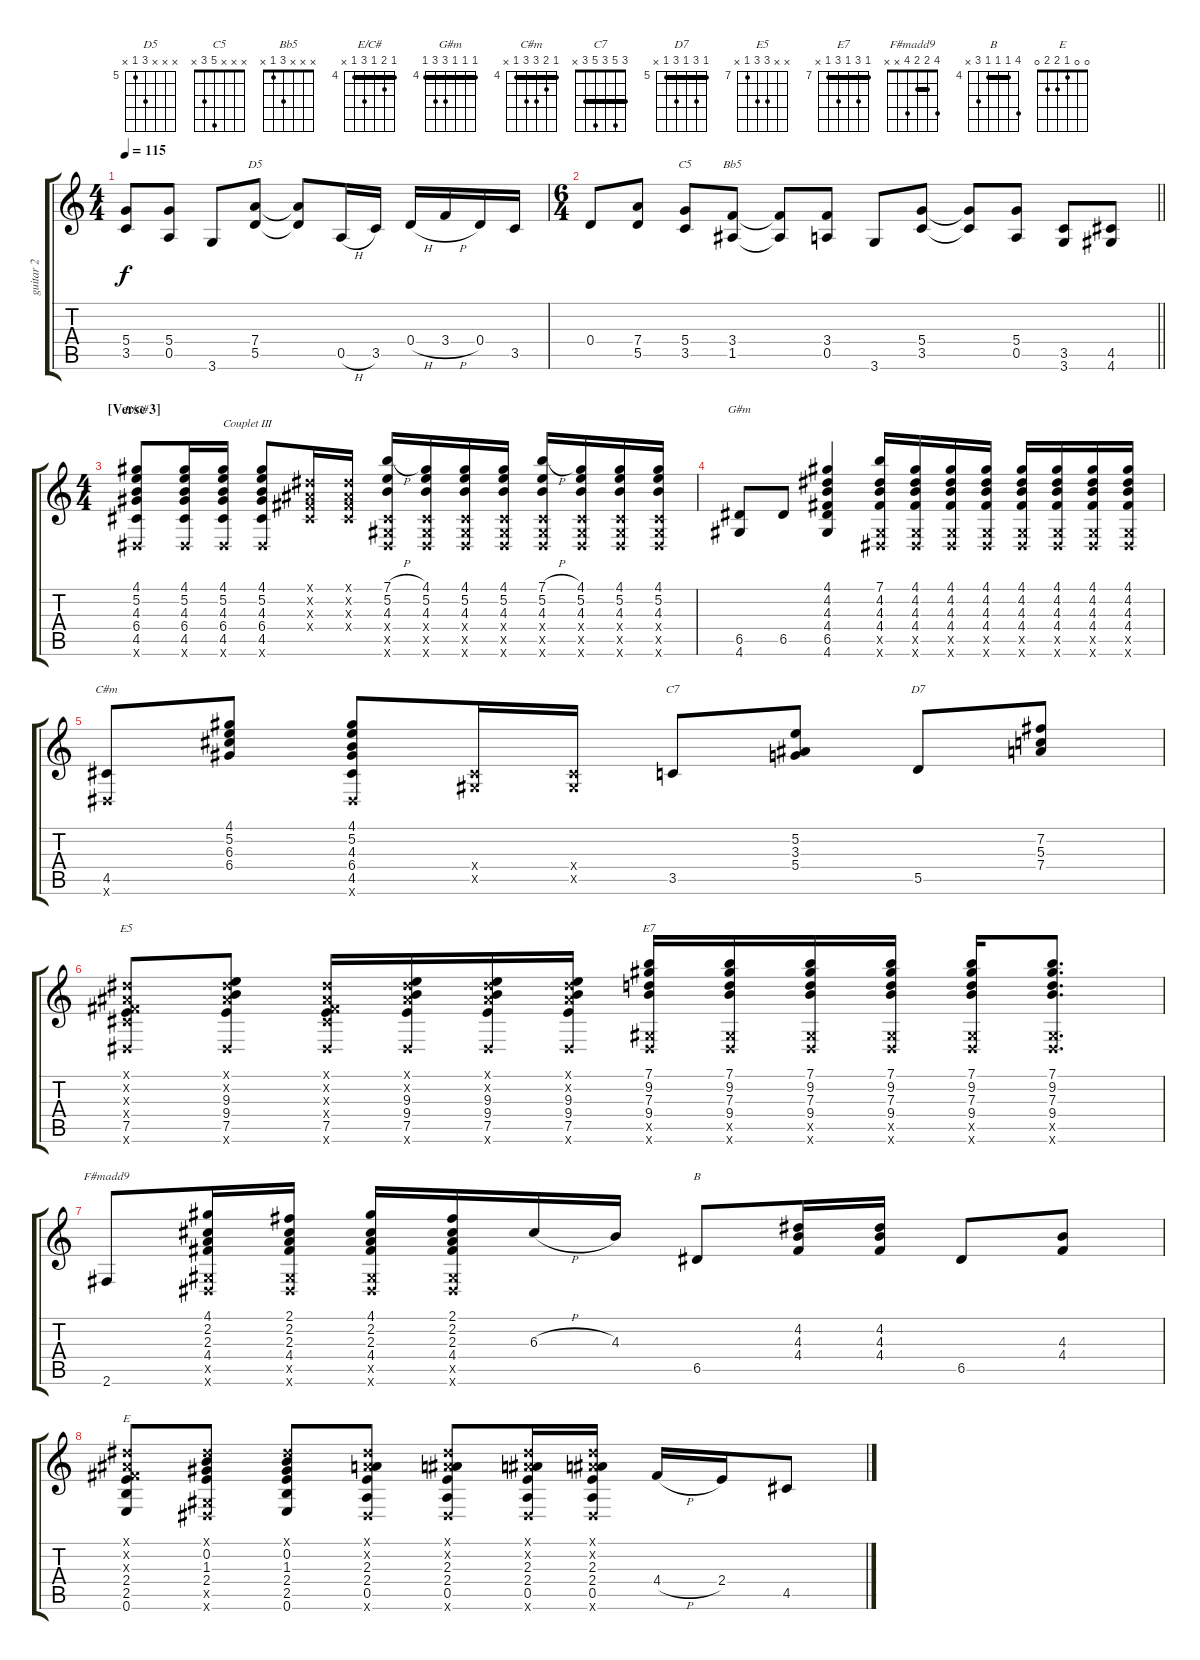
\track ("guitar 2" "guitar 2") {instrument overdrivenguitar}
\staff {score tabs}
\tuning (E4 B3 G3 D3 A2 E2) {hide}
\chord ("D5" x x x 7 5 x) {firstfret 5}
\chord ("C5" x x x 5 3 x)
\chord ("Bb5" x x x 3 1 x)
\chord ("E/C#" 4 5 4 6 4 x) {firstfret 4 barre 4}
\chord ("G#m" 4 4 4 6 6 4) {firstfret 4 barre 4}
\chord ("C#m" 4 5 6 6 4 x) {firstfret 4 barre 4}
\chord ("C7" 3 5 3 5 3 x) {barre 3}
\chord ("D7" 5 7 5 7 5 x) {firstfret 5 barre 5}
\chord ("E5" x x 9 9 7 x) {firstfret 7}
\chord ("E7" 7 9 7 9 7 x) {firstfret 7 barre 7}
\chord ("F#madd9" 4 2 2 4 x x) {barre 2}
\chord ("B" 7 4 4 4 6 x) {firstfret 4 barre 4}
\chord ("E" 0 0 1 2 2 0)
\ts (4 4)
\tempo 115
\clef g2
\ks c
(5.4{t} 3.5{t}).8{dy f} (5.4 0.5).8 3.6.8 (7.4 5.5).8{ch "D5"} (7.4{t} 5.5{t}).8 0.5{h}.16 3.5.16 0.4{h}.16 3.4{h}.16 0.4.16 3.5.16 |
\ts (6 4)
\barLineRight lightlight
0.4.8 (7.4 5.5).8 (5.4 3.5).8{ch "C5"} (3.4 1.5).8{ch "Bb5"} (3.4{t} 1.5{t}).8 (3.4 0.5).8 3.6.8 (5.4 3.5).8 (5.4{t} 3.5{t}).8 (5.4 0.5).8 (3.5 3.6).8 (4.5 4.6).8 |
\ts (4 4)
\section ("" "[Verse 3]")
(4.1 5.2 4.3 6.4 4.5 -1.6{x}).8{ch "E/C#"} (4.1 5.2 4.3 6.4 4.5 -1.6{x}).16 (4.1 5.2 4.3 6.4 4.5 -1.6{x}).16{txt "Couplet III"} (4.1 5.2 4.3 6.4 4.5 -1.6{x}).8 (-1.1{x} -1.2{x} -1.3{x} -1.4{x}).16 (-1.1{x} -1.2{x} -1.3{x} -1.4{x}).16 (7.1{h} 5.2 4.3 -1.4{x} -1.5{x} -1.6{x}).16 (4.1 5.2 4.3 -1.4{x} -1.5{x} -1.6{x}).16 (4.1 5.2 4.3 -1.4{x} -1.5{x} -1.6{x}).16 (4.1 5.2 4.3 -1.4{x} -1.5{x} -1.6{x}).16 (7.1{h} 5.2 4.3 -1.4{x} -1.5{x} -1.6{x}).16 (4.1 5.2 4.3 -1.4{x} -1.5{x} -1.6{x}).16 (4.1 5.2 4.3 -1.4{x} -1.5{x} -1.6{x}).16 (4.1 5.2 4.3 -1.4{x} -1.5{x} -1.6{x}).16 |
(6.5 4.6).8{ch "G#m"} 6.5.8 (4.1 4.2 4.3 4.4 6.5 4.6).4 (7.1 4.2 4.3 4.4 -1.5{x} -1.6{x}).16 (4.1 4.2 4.3 4.4 -1.5{x} -1.6{x}).16 (4.1 4.2 4.3 4.4 -1.5{x} -1.6{x}).16 (4.1 4.2 4.3 4.4 -1.5{x} -1.6{x}).16 (4.1 4.2 4.3 4.4 -1.5{x} -1.6{x}).16 (4.1 4.2 4.3 4.4 -1.5{x} -1.6{x}).16 (4.1 4.2 4.3 4.4 -1.5{x} -1.6{x}).16 (4.1 4.2 4.3 4.4 -1.5{x} -1.6{x}).16 |
(4.5 -1.6{x}).8{ch "C#m"} (4.1 5.2 6.3 6.4).8 (4.1 5.2 4.3 6.4 4.5 -1.6{x}).8 (-1.4{x} -1.5{x}).16 (-1.4{x} -1.5{x}).16 3.5.8{ch "C7"} (5.2 3.3 5.4).8 5.5.8{ch "D7"} (7.2 5.3 7.4).8 |
(-1.1{x} -1.2{x} -1.3{x} -1.4{x} 7.5 -1.6{x}).8{ch "E5"} (-1.1{x} -1.2{x} 9.3 9.4 7.5 -1.6{x}).8 (-1.1{x} -1.2{x} -1.3{x} -1.4{x} 7.5 -1.6{x}).16 (-1.1{x} -1.2{x} 9.3 9.4 7.5 -1.6{x}).16 (-1.1{x} -1.2{x} 9.3 9.4 7.5 -1.6{x}).16 (-1.1{x} -1.2{x} 9.3 9.4 7.5 -1.6{x}).16 (7.1 9.2 7.3 9.4 -1.5{x} -1.6{x}).16{ch "E7"} (7.1 9.2 7.3 9.4 -1.5{x} -1.6{x}).16 (7.1 9.2 7.3 9.4 -1.5{x} -1.6{x}).16 (7.1 9.2 7.3 9.4 -1.5{x} -1.6{x}).16 (7.1 9.2 7.3 9.4 -1.5{x} -1.6{x}).16 (7.1 9.2 7.3 9.4 -1.5{x} -1.6{x}).8{d} |
2.6.8{ch "F#madd9"} (4.1 2.2 2.3 4.4 -1.5{x} -1.6{x}).16 (2.1 2.2 2.3 4.4 -1.5{x} -1.6{x}).16 (4.1 2.2 2.3 4.4 -1.5{x} -1.6{x}).16 (2.1 2.2 2.3 4.4 -1.5{x} -1.6{x}).16 6.3{h}.16 4.3.16 6.5.8{ch "B"} (4.2 4.3 4.4).16 (4.2 4.3 4.4).16 6.5.8 (4.3 4.4).8 |
(-1.1{x} -1.2{x} -1.3{x} 2.4 2.5 0.6).8{ch "E"} (-1.1{x} 0.2 1.3 2.4 -1.5{x} -1.6{x}).8 (-1.1{x} 0.2 1.3 2.4 2.5 0.6).8 (-1.1{x} -1.2{x} 2.3 2.4 0.5 -1.6{x}).8 (-1.1{x} -1.2{x} 2.3 2.4 0.5 -1.6{x}).8 (-1.1{x} -1.2{x} 2.3 2.4 0.5 -1.6{x}).16 (-1.1{x} -1.2{x} 2.3 2.4 0.5 -1.6{x}).16 4.4{h}.16 2.4.16 4.5.8
